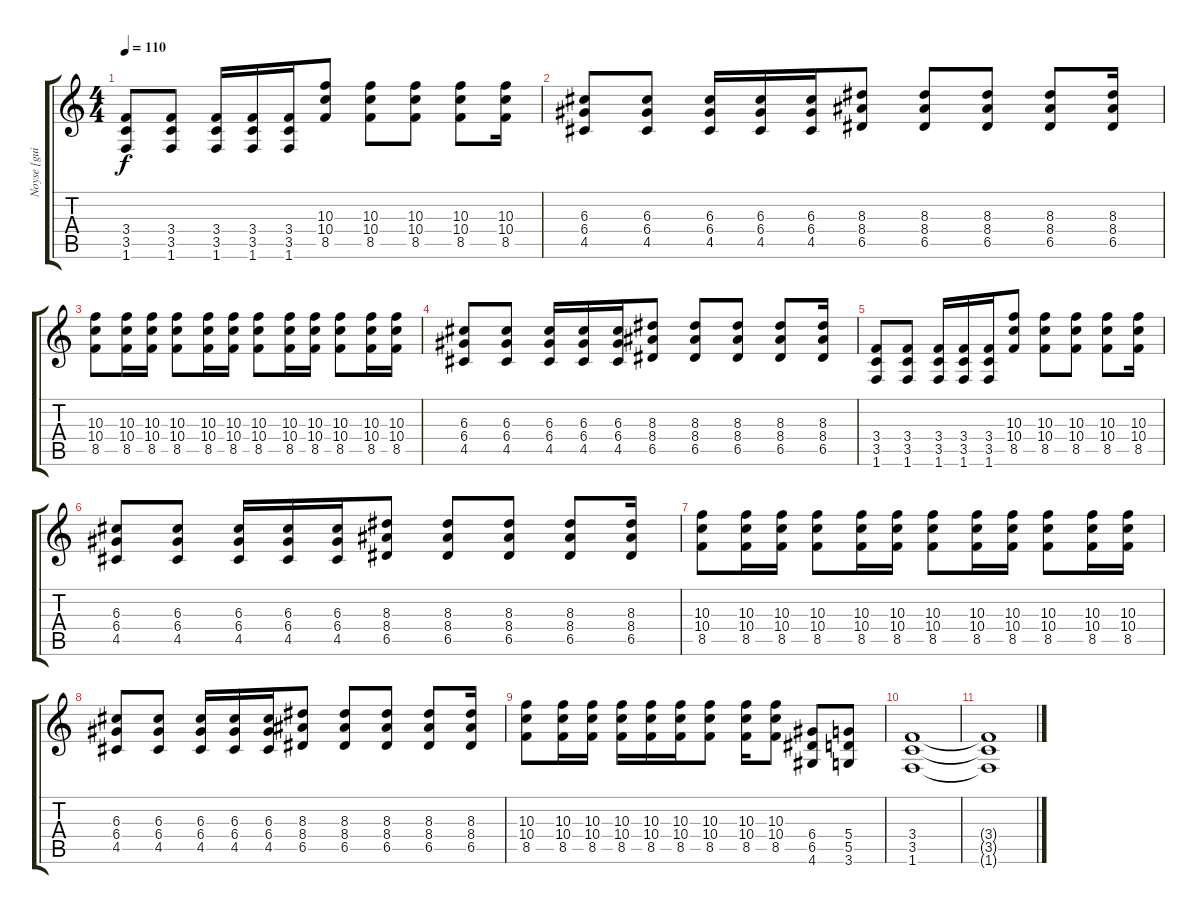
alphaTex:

\track ("Noyse [guitar]" "Noyse [gui") {instrument distortionguitar}
\staff {score tabs}
\tuning (E4 B3 G3 D3 A2 E2) {hide}
\ts (4 4)
\tempo 110
\clef g2
\ks c
(3.4 3.5 1.6).8{dy f} (3.4 3.5 1.6).8 (3.4 3.5 1.6).16 (3.4 3.5 1.6).16 (3.4 3.5 1.6).16 (10.3 10.4 8.5).8 (10.3 10.4 8.5).8 (10.3 10.4 8.5).8 (10.3 10.4 8.5).8 (10.3 10.4 8.5).16 |
(6.3 6.4 4.5).8 (6.3 6.4 4.5).8 (6.3 6.4 4.5).16 (6.3 6.4 4.5).16 (6.3 6.4 4.5).16 (8.3 8.4 6.5).8 (8.3 8.4 6.5).8 (8.3 8.4 6.5).8 (8.3 8.4 6.5).8 (8.3 8.4 6.5).16 |
(10.3 10.4 8.5).8 (10.3 10.4 8.5).16 (10.3 10.4 8.5).16 (10.3 10.4 8.5).8 (10.3 10.4 8.5).16 (10.3 10.4 8.5).16 (10.3 10.4 8.5).8 (10.3 10.4 8.5).16 (10.3 10.4 8.5).16 (10.3 10.4 8.5).8 (10.3 10.4 8.5).16 (10.3 10.4 8.5).16 |
(6.3 6.4 4.5).8 (6.3 6.4 4.5).8 (6.3 6.4 4.5).16 (6.3 6.4 4.5).16 (6.3 6.4 4.5).16 (8.3 8.4 6.5).8 (8.3 8.4 6.5).8 (8.3 8.4 6.5).8 (8.3 8.4 6.5).8 (8.3 8.4 6.5).16 |
(3.4 3.5 1.6).8 (3.4 3.5 1.6).8 (3.4 3.5 1.6).16 (3.4 3.5 1.6).16 (3.4 3.5 1.6).16 (10.3 10.4 8.5).8 (10.3 10.4 8.5).8 (10.3 10.4 8.5).8 (10.3 10.4 8.5).8 (10.3 10.4 8.5).16 |
(6.3 6.4 4.5).8 (6.3 6.4 4.5).8 (6.3 6.4 4.5).16 (6.3 6.4 4.5).16 (6.3 6.4 4.5).16 (8.3 8.4 6.5).8 (8.3 8.4 6.5).8 (8.3 8.4 6.5).8 (8.3 8.4 6.5).8 (8.3 8.4 6.5).16 |
(10.3 10.4 8.5).8 (10.3 10.4 8.5).16 (10.3 10.4 8.5).16 (10.3 10.4 8.5).8 (10.3 10.4 8.5).16 (10.3 10.4 8.5).16 (10.3 10.4 8.5).8 (10.3 10.4 8.5).16 (10.3 10.4 8.5).16 (10.3 10.4 8.5).8 (10.3 10.4 8.5).16 (10.3 10.4 8.5).16 |
(6.3 6.4 4.5).8 (6.3 6.4 4.5).8 (6.3 6.4 4.5).16 (6.3 6.4 4.5).16 (6.3 6.4 4.5).16 (8.3 8.4 6.5).8 (8.3 8.4 6.5).8 (8.3 8.4 6.5).8 (8.3 8.4 6.5).8 (8.3 8.4 6.5).16 |
(10.3 10.4 8.5).8 (10.3 10.4 8.5).16 (10.3 10.4 8.5).16 (10.3 10.4 8.5).16 (10.3 10.4 8.5).16 (10.3 10.4 8.5).16 (10.3 10.4 8.5).8 (10.3 10.4 8.5).16 (10.3 10.4 8.5).8 (6.4 6.5 4.6).8 (5.4 5.5 3.6).8 |
(3.4 3.5 1.6).1 |
(3.4{t} 3.5{t} 1.6{t}).1
